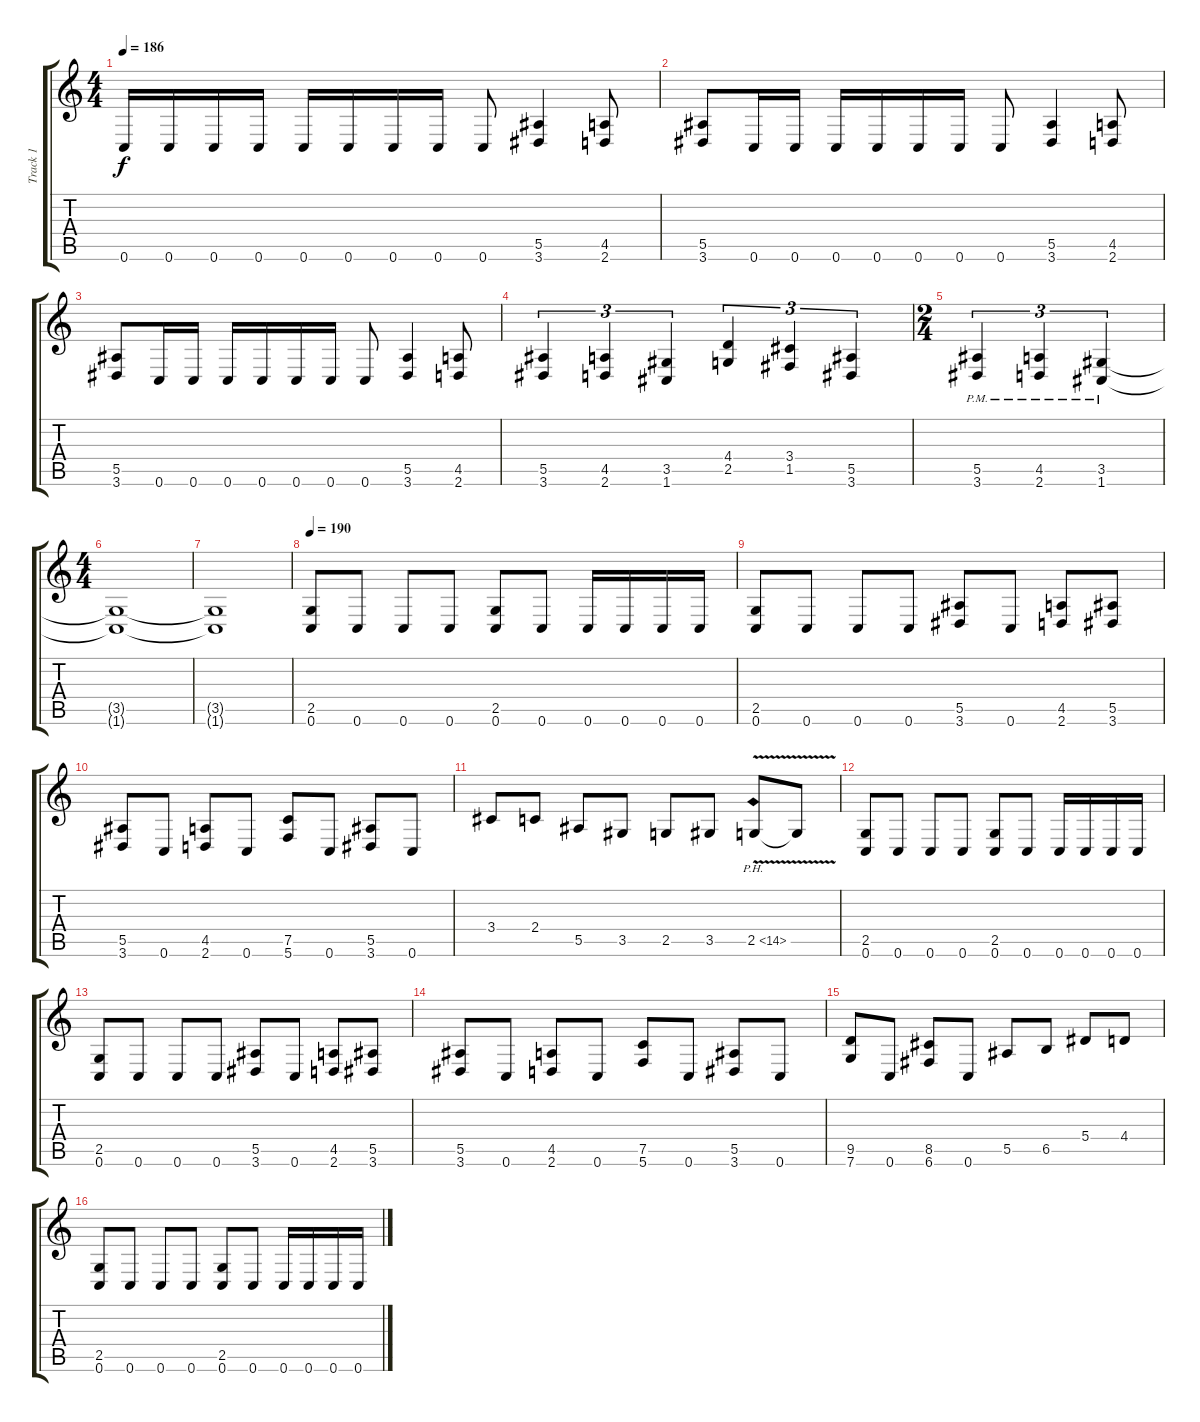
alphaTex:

\track ("Track 1" "Track 1") {instrument distortionguitar}
\staff {score tabs}
\tuning (C4 G3 Eb3 Bb2 F2 C2) {hide}
\ts (4 4)
\tempo 186
\clef g2
\ks c
0.6.16{dy f} 0.6.16 0.6.16 0.6.16 0.6.16 0.6.16 0.6.16 0.6.16 0.6.8 (5.5 3.6).4 (4.5 2.6).8 |
(5.5 3.6).8 0.6.16 0.6.16 0.6.16 0.6.16 0.6.16 0.6.16 0.6.8 (5.5 3.6).4 (4.5 2.6).8 |
(5.5 3.6).8 0.6.16 0.6.16 0.6.16 0.6.16 0.6.16 0.6.16 0.6.8 (5.5 3.6).4 (4.5 2.6).8 |
(5.5 3.6).4{tu (3 2)} (4.5 2.6).4{tu (3 2)} (3.5 1.6).4{tu (3 2)} (4.4 2.5).4{tu (3 2)} (3.4 1.5).4{tu (3 2)} (5.5 3.6).4{tu (3 2)} |
\ts (2 4)
(5.5{pm} 3.6{pm}).4{tu (3 2)} (4.5{pm} 2.6{pm}).4{tu (3 2)} (3.5{pm} 1.6{pm}).4{tu (3 2)} |
\ts (4 4)
(3.5{t} 1.6{t}).1 |
(3.5{t} 1.6{t}).1 |
\tempo 190
(2.5 0.6).8 0.6.8 0.6.8 0.6.8 (2.5 0.6).8 0.6.8 0.6.16 0.6.16 0.6.16 0.6.16 |
(2.5 0.6).8 0.6.8 0.6.8 0.6.8 (5.5 3.6).8 0.6.8 (4.5 2.6).8 (5.5 3.6).8 |
(5.5 3.6).8 0.6.8 (4.5 2.6).8 0.6.8 (7.5 5.6).8 0.6.8 (5.5 3.6).8 0.6.8 |
3.4.8 2.4.8 5.5.8 3.5.8 2.5.8 3.5.8 2.5{ph 12 v}.8 2.5{t}.8 |
(2.5 0.6).8 0.6.8 0.6.8 0.6.8 (2.5 0.6).8 0.6.8 0.6.16 0.6.16 0.6.16 0.6.16 |
(2.5 0.6).8 0.6.8 0.6.8 0.6.8 (5.5 3.6).8 0.6.8 (4.5 2.6).8 (5.5 3.6).8 |
(5.5 3.6).8 0.6.8 (4.5 2.6).8 0.6.8 (7.5 5.6).8 0.6.8 (5.5 3.6).8 0.6.8 |
(9.5 7.6).8 0.6.8 (8.5 6.6).8 0.6.8 5.5.8 6.5.8 5.4.8 4.4.8 |
(2.5 0.6).8 0.6.8 0.6.8 0.6.8 (2.5 0.6).8 0.6.8 0.6.16 0.6.16 0.6.16 0.6.16
